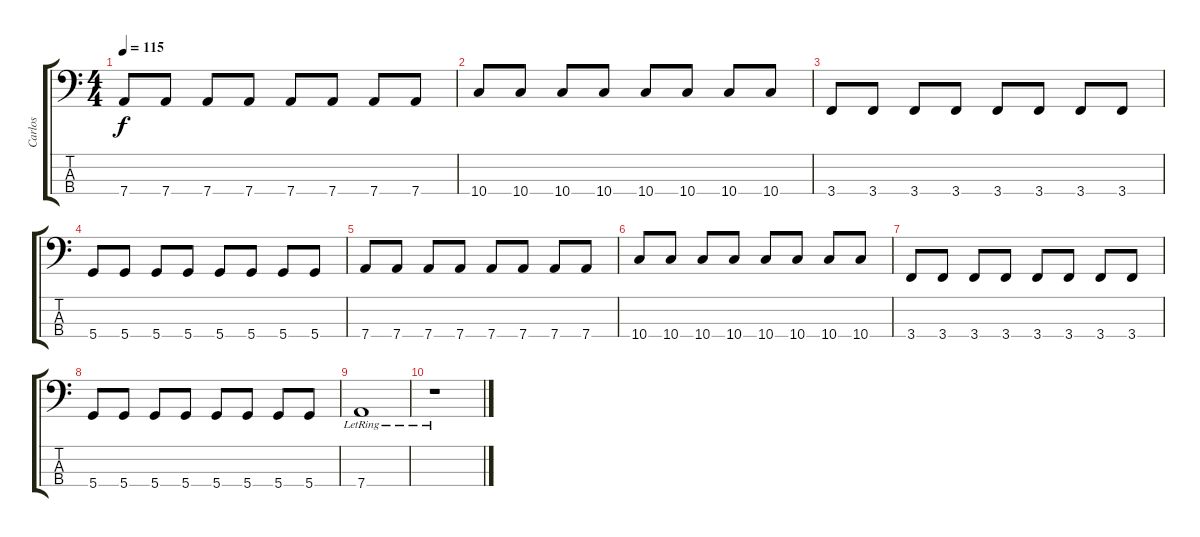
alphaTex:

\track ("Carlos" "Carlos") {instrument electricbassfinger}
\staff {score tabs}
\tuning (G2 D2 A1 D1) {hide}
\ts (4 4)
\tempo 115
\clef f4
\ks c
7.4.8{dy f} 7.4.8 7.4.8 7.4.8 7.4.8 7.4.8 7.4.8 7.4.8 |
10.4.8 10.4.8 10.4.8 10.4.8 10.4.8 10.4.8 10.4.8 10.4.8 |
3.4.8 3.4.8 3.4.8 3.4.8 3.4.8 3.4.8 3.4.8 3.4.8 |
5.4.8 5.4.8 5.4.8 5.4.8 5.4.8 5.4.8 5.4.8 5.4.8 |
7.4.8 7.4.8 7.4.8 7.4.8 7.4.8 7.4.8 7.4.8 7.4.8 |
10.4.8 10.4.8 10.4.8 10.4.8 10.4.8 10.4.8 10.4.8 10.4.8 |
3.4.8 3.4.8 3.4.8 3.4.8 3.4.8 3.4.8 3.4.8 3.4.8 |
5.4.8 5.4.8 5.4.8 5.4.8 5.4.8 5.4.8 5.4.8 5.4.8 |
7.4{lr}.1 |
r.1
